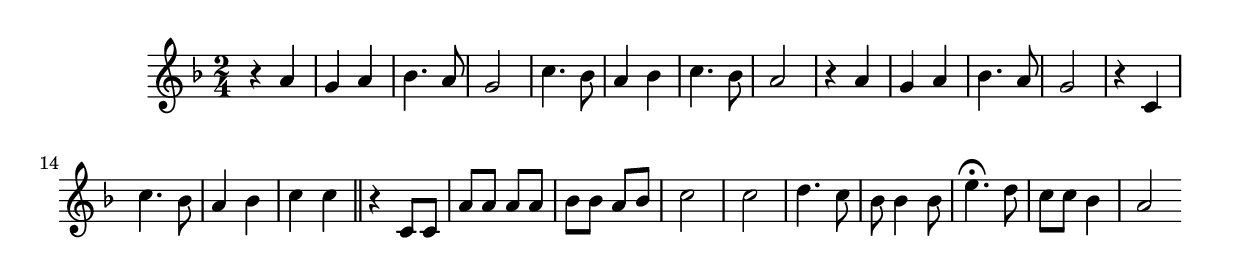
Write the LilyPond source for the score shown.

\version "2.14.0"
%{\header {
  title = "Tu Eres Mas Bella (Costa Rica)"
  composer = "anonymous"
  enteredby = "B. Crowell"
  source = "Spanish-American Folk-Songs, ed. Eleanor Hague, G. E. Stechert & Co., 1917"
}%}
\score{{\key f \major
\time 2/4
%{\tempo 4=70
%}\relative a' {
r4 a | g a | bes4. a8 | g2 | c4. bes8 | a4 bes | c4. bes8 | a2 |
r4 a | g a | bes4. a8 | g2 | r4 c, | c'4. bes8 | a4 bes | c4 c \bar "||"
r4 c,8 c | a'8 a a a | bes8 bes a bes | c2 | c | d4. c8 | bes8 bes4 bes8 |
e4. \fermata d8 | c8 c bes4 | a2 \bar ":|"
}

}}